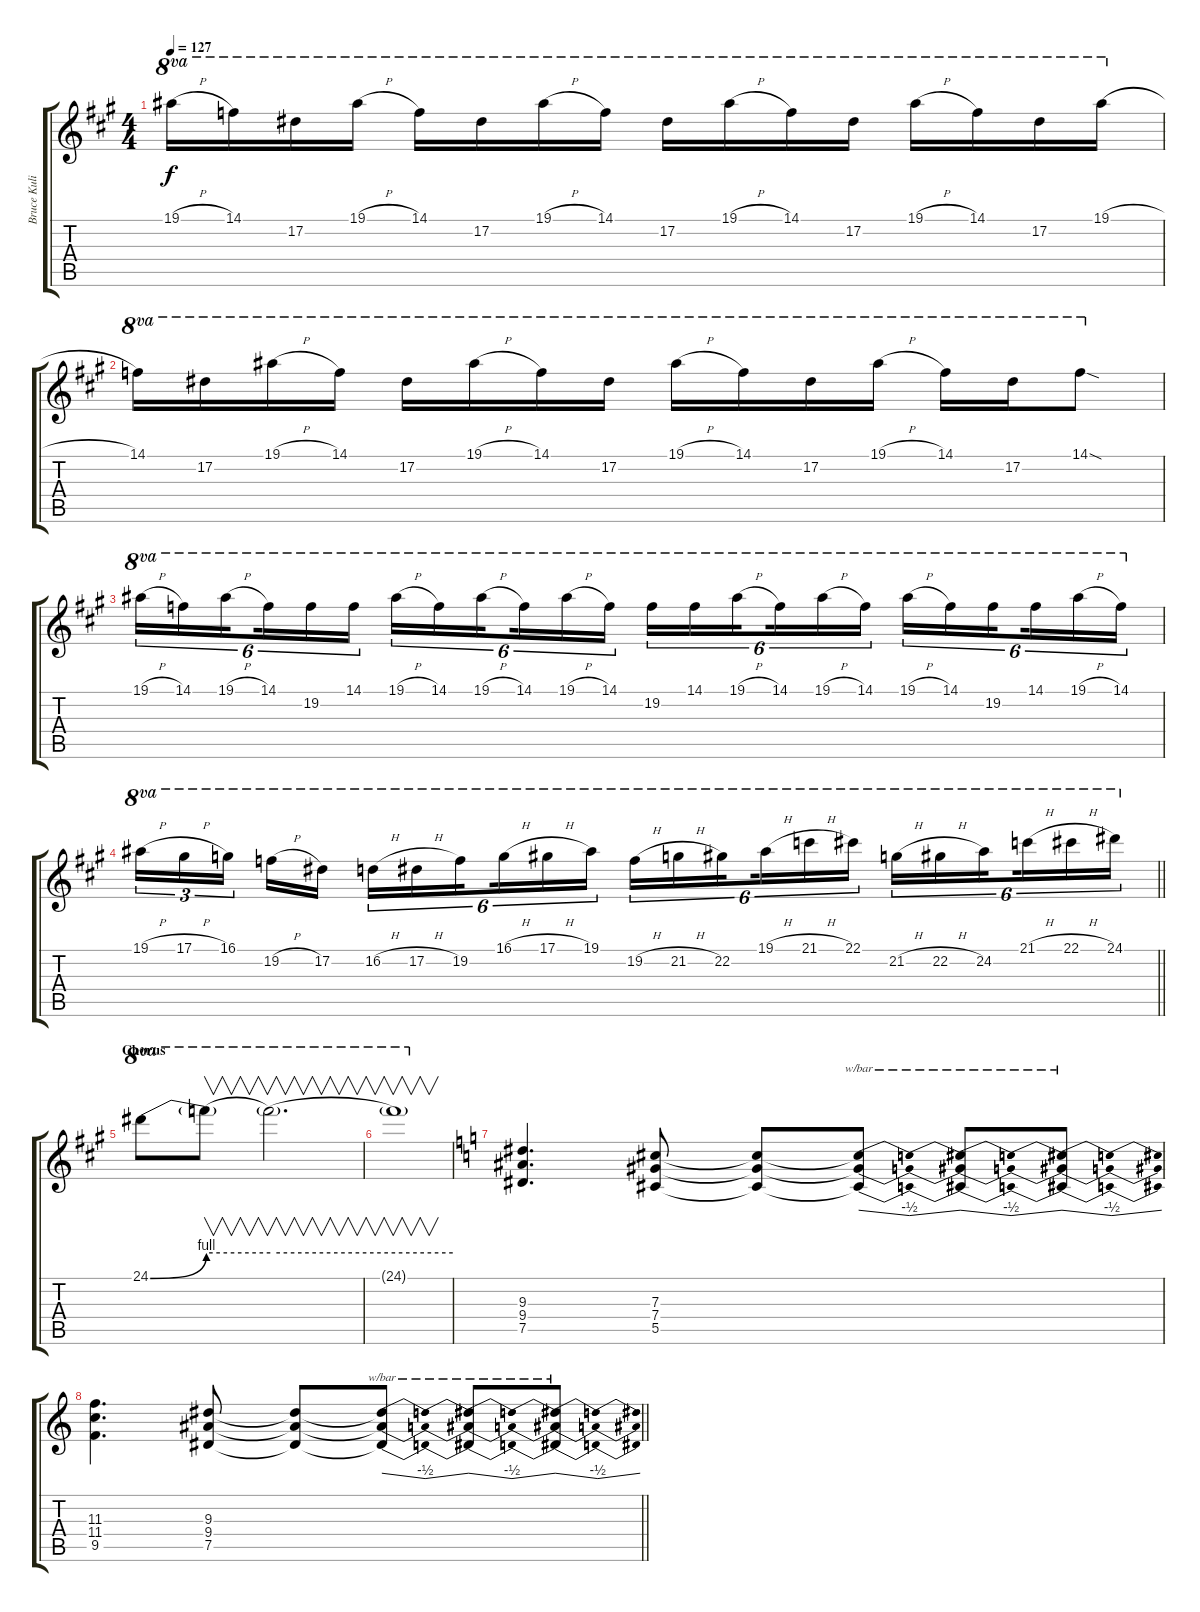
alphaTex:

\track ("Bruce Kulick (Lead Guitar)" "Bruce Kuli") {instrument overdrivenguitar}
\staff {score tabs}
\tuning (Eb4 Bb3 Gb3 Db3 Ab2 Eb2) {hide}
\ts (4 4)
\tempo 127
\clef g2
\ks a
19.1{h}.16{ot 8va dy f} 14.1.16{ot 8va} 17.2.16{ot 8va} 19.1{h}.16{ot 8va} 14.1.16{ot 8va} 17.2.16{ot 8va} 19.1{h}.16{ot 8va} 14.1.16{ot 8va} 17.2.16{ot 8va} 19.1{h}.16{ot 8va} 14.1.16{ot 8va} 17.2.16{ot 8va} 19.1{h}.16{ot 8va} 14.1.16{ot 8va} 17.2.16{ot 8va} 19.1{h}.16{ot 8va} |
14.1.16{ot 8va} 17.2.16{ot 8va} 19.1{h}.16{ot 8va} 14.1.16{ot 8va} 17.2.16{ot 8va} 19.1{h}.16{ot 8va} 14.1.16{ot 8va} 17.2.16{ot 8va} 19.1{h}.16{ot 8va} 14.1.16{ot 8va} 17.2.16{ot 8va} 19.1{h}.16{ot 8va} 14.1.16{ot 8va} 17.2.16{ot 8va} 14.1{sod}.8{ot 8va} |
19.1{h}.16{tu (6 4) ot 8va} 14.1.16{tu (6 4) ot 8va} 19.1{h}.16{tu (6 4) ot 8va beam splitsecondary} 14.1.16{tu (6 4) ot 8va} 19.2.16{tu (6 4) ot 8va} 14.1.16{tu (6 4) ot 8va} 19.1{h}.16{tu (6 4) ot 8va} 14.1.16{tu (6 4) ot 8va} 19.1{h}.16{tu (6 4) ot 8va beam splitsecondary} 14.1.16{tu (6 4) ot 8va} 19.1{h}.16{tu (6 4) ot 8va} 14.1.16{tu (6 4) ot 8va} 19.2.16{tu (6 4) ot 8va} 14.1.16{tu (6 4) ot 8va} 19.1{h}.16{tu (6 4) ot 8va beam splitsecondary} 14.1.16{tu (6 4) ot 8va} 19.1{h}.16{tu (6 4) ot 8va} 14.1.16{tu (6 4) ot 8va} 19.1{h}.16{tu (6 4) ot 8va} 14.1.16{tu (6 4) ot 8va} 19.2.16{tu (6 4) ot 8va beam splitsecondary} 14.1.16{tu (6 4) ot 8va} 19.1{h}.16{tu (6 4) ot 8va} 14.1.16{tu (6 4) ot 8va} |
\barLineRight lightlight
19.1{h}.16{tu (3 2) ot 8va} 17.1{h}.16{tu (3 2) ot 8va} 16.1.16{tu (3 2) ot 8va beam splitsecondary} 19.2{h}.16{ot 8va} 17.2.16{ot 8va} 16.2{h}.16{tu (6 4) ot 8va} 17.2{h}.16{tu (6 4) ot 8va} 19.2.16{tu (6 4) ot 8va beam splitsecondary} 16.1{h}.16{tu (6 4) ot 8va} 17.1{h}.16{tu (6 4) ot 8va} 19.1.16{tu (6 4) ot 8va} 19.2{h}.16{tu (6 4) ot 8va} 21.2{h}.16{tu (6 4) ot 8va} 22.2.16{tu (6 4) ot 8va beam splitsecondary} 19.1{h}.16{tu (6 4) ot 8va} 21.1{h}.16{tu (6 4) ot 8va} 22.1.16{tu (6 4) ot 8va} 21.2{h}.16{tu (6 4) ot 8va} 22.2{h}.16{tu (6 4) ot 8va} 24.2.16{tu (6 4) ot 8va beam splitsecondary} 21.1{h}.16{tu (6 4) ot 8va} 22.1{h}.16{tu (6 4) ot 8va} 24.1.16{tu (6 4) ot 8va} |
\section ("" "Chorus")
24.1{be (bend 0 0 60 4)}.8{ot 8va} 24.1{be (hold 0 4 60 4) t}.8{v ot 8va} 24.1{be (hold 0 4 60 4) t}.2{v d ot 8va} |
24.1{t}.1{v ot 8va} |
\ks c
(9.3 9.4 7.5).4{d volume 13} (7.3 7.4 5.5).8 (7.3{t} 7.4{t} 5.5{t}).8 (7.3{t} 7.4{t} 5.5{t}).8{tbe (dip default 0 0 30 -2 60 0)} (7.3{t} 7.4{t} 5.5{t}).8{tbe (dip default 0 0 30 -2 60 0)} (7.3{t} 7.4{t} 5.5{t}).8{tbe (dip default 0 0 30 -2 60 0)} |
\barLineRight lightlight
(11.3 11.4 9.5).4{d} (9.3 9.4 7.5).8 (9.3{t} 9.4{t} 7.5{t}).8 (9.3{t} 9.4{t} 7.5{t}).8{tbe (dip default 0 0 30 -2 60 0)} (9.3{t} 9.4{t} 7.5{t}).8{tbe (dip default 0 0 30 -2 60 0)} (9.3{t} 9.4{t} 7.5{t}).8{tbe (dip default 0 0 30 -2 60 0)}
